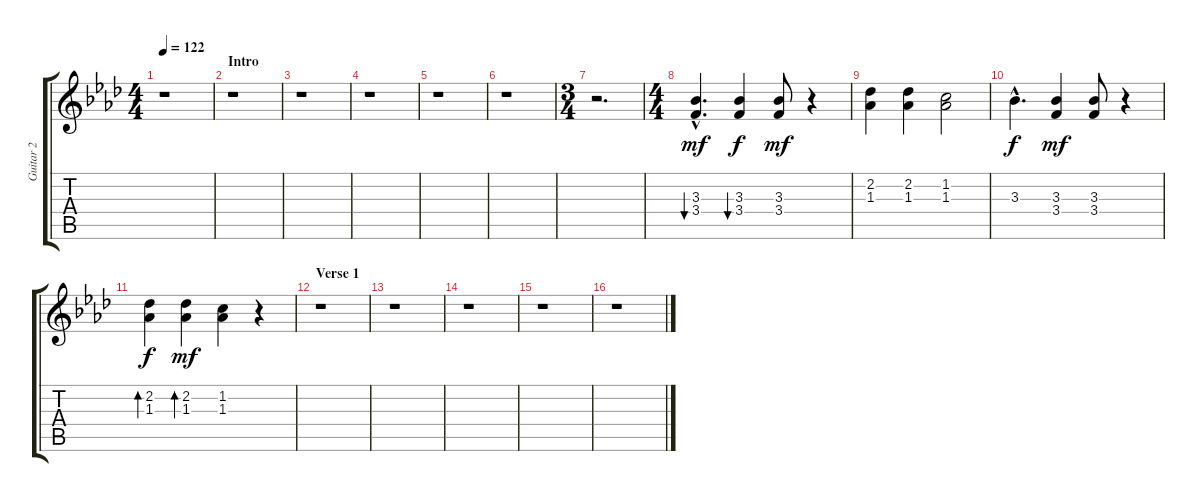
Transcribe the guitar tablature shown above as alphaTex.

\track ("Guitar 2" "Guitar 2") {instrument electricguitarmuted}
\staff {score tabs}
\tuning (E4 B3 G3 D3 A2 E2) {hide}
\ts (4 4)
\tempo 122
\clef g2
\ks ab
r.1{dy mf instrument electricguitarmuted} |
\section ("" "Intro")
r.1 |
r.1 |
r.1 |
r.1 |
r.1 |
\ts (3 4)
r.2{d} |
\ts (4 4)
(3.3{hac} 3.4{hac}).4{d bu 480} (3.3 3.4).4{bu 480 dy f} (3.3 3.4).8{dy mf} r.4 |
(2.2 1.3).4 (2.2 1.3).4 (1.2 1.3).2 |
3.3{hac}.4{d dy f} (3.3 3.4).4{dy mf} (3.3 3.4).8 r.4 |
(2.2 1.3).4{bd 480 dy f} (2.2 1.3).4{bd 480 dy mf} (1.2 1.3).4 r.4 |
\section ("" "Verse 1")
r.1 |
r.1 |
r.1 |
r.1 |
r.1
